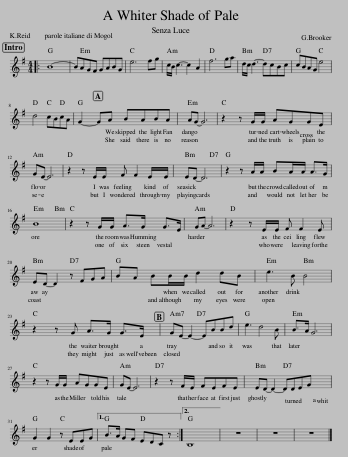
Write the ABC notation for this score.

X:1
L:1/8
M:4/4
I:linebreak $
K:G
V:1 treble
V:1
|: B8- | BAGF GABG | e6 fg | c/B/ c3- c2 A2 | f6 ga | %5
 d/c/ d3- dcBc | cBAG e4 |$ d4 cBcA | G2- GA BABA | AG- G6 | %10
 z2 z G/G/ AGGE |$ GE- E6 | z2 z E/E/ F F2 E/E/ | ED- D6 | z2 z A/A/ BA/A/ A>G |$ %15
 B8 | z2 z G/G/ A>G G>E | GA- A6 | z2 z E/E/ F F2 E |$ ED- D2 z FGA | %20
 BA BB/B/ d2 dB | e3 B B4 |$ z2 z G A>G G>E | GE- E2- EBBd | e3 d4 B | %25
 B>A G6 |$ z2 z G/G/ AGGE | GE- E6 | z2 z F/E/ FEFE | ED- D2- DDEG |$ %30
 G2 G2 z EEG |1 B>A GF EDC z :|2 B,8 || z8 | z8 | %35
 z8 |] %36
